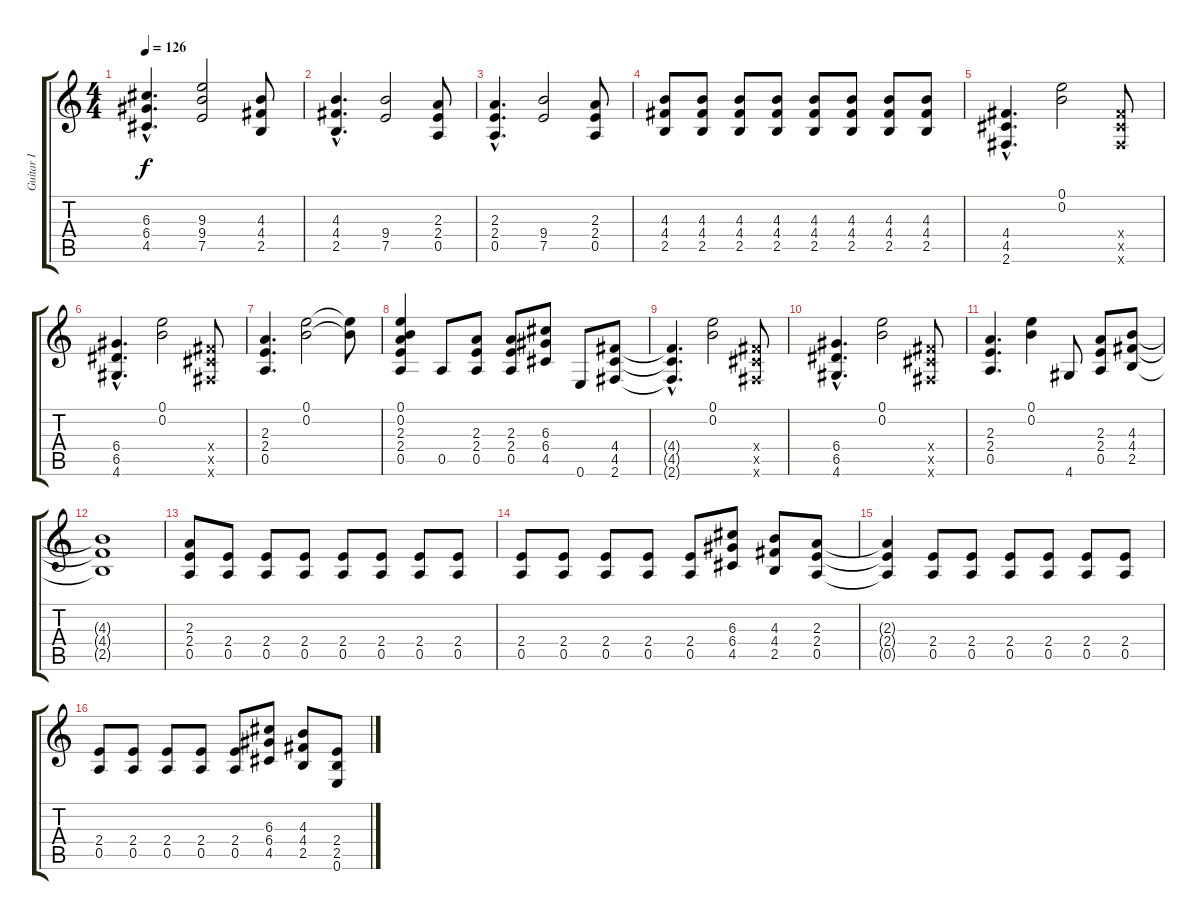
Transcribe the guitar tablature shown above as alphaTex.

\track ("Guitar I" "Guitar I") {instrument overdrivenguitar}
\staff {score tabs}
\tuning (E4 B3 G3 D3 A2 E2) {hide}
\ts (4 4)
\tempo 126
\clef g2
\ks c
(6.3{hac} 6.4{hac} 4.5{hac}).4{d dy f} (9.3 9.4 7.5).2 (4.3 4.4 2.5).8 |
(4.3{hac} 4.4{hac} 2.5{hac}).4{d} (9.4 7.5).2 (2.3 2.4 0.5).8 |
(2.3{hac} 2.4{hac} 0.5{hac}).4{d} (9.4 7.5).2 (2.3 2.4 0.5).8 |
(4.3 4.4 2.5).8 (4.3 4.4 2.5).8 (4.3 4.4 2.5).8 (4.3 4.4 2.5).8 (4.3 4.4 2.5).8 (4.3 4.4 2.5).8 (4.3 4.4 2.5).8 (4.3 4.4 2.5).8 |
(4.4{hac} 4.5{hac} 2.6{hac}).4{d} (0.1 0.2).2 (4.4{x} 4.5{x} 2.6{x}).8 |
(6.4{hac} 6.5{hac} 4.6{hac}).4{d} (0.1 0.2).2 (4.4{x} 4.5{x} 2.6{x}).8 |
(2.3 2.4 0.5).4{d} (0.1 0.2).2 (0.1{t} 0.2{t}).8 |
(0.1 0.2 2.3 2.4 0.5).4 0.5.8 (2.3 2.4 0.5).8 (2.3 2.4 0.5).8 (6.3 6.4 4.5).8 0.6.8 (4.4 4.5 2.6).8 |
(4.4{hac t} 4.5{hac t} 2.6{hac t}).4{d} (0.1 0.2).2 (4.4{x} 4.5{x} 2.6{x}).8 |
(6.4{hac} 6.5{hac} 4.6{hac}).4{d} (0.1 0.2).2 (4.4{x} 4.5{x} 2.6{x}).8 |
(2.3 2.4 0.5).4{d} (0.1 0.2).4 4.6.8 (2.3 2.4 0.5).8 (4.3 4.4 2.5).8 |
(4.3{t} 4.4{t} 2.5{t}).1 |
(2.3 2.4 0.5).8 (2.4 0.5).8 (2.4 0.5).8 (2.4 0.5).8 (2.4 0.5).8 (2.4 0.5).8 (2.4 0.5).8 (2.4 0.5).8 |
(2.4 0.5).8 (2.4 0.5).8 (2.4 0.5).8 (2.4 0.5).8 (2.4 0.5).8 (6.3 6.4 4.5).8 (4.3 4.4 2.5).8 (2.3 2.4 0.5).8 |
(2.3{t} 2.4{t} 0.5{t}).4 (2.4 0.5).8 (2.4 0.5).8 (2.4 0.5).8 (2.4 0.5).8 (2.4 0.5).8 (2.4 0.5).8 |
(2.4 0.5).8 (2.4 0.5).8 (2.4 0.5).8 (2.4 0.5).8 (2.4 0.5).8 (6.3 6.4 4.5).8 (4.3 4.4 2.5).8 (2.4 2.5 0.6).8
